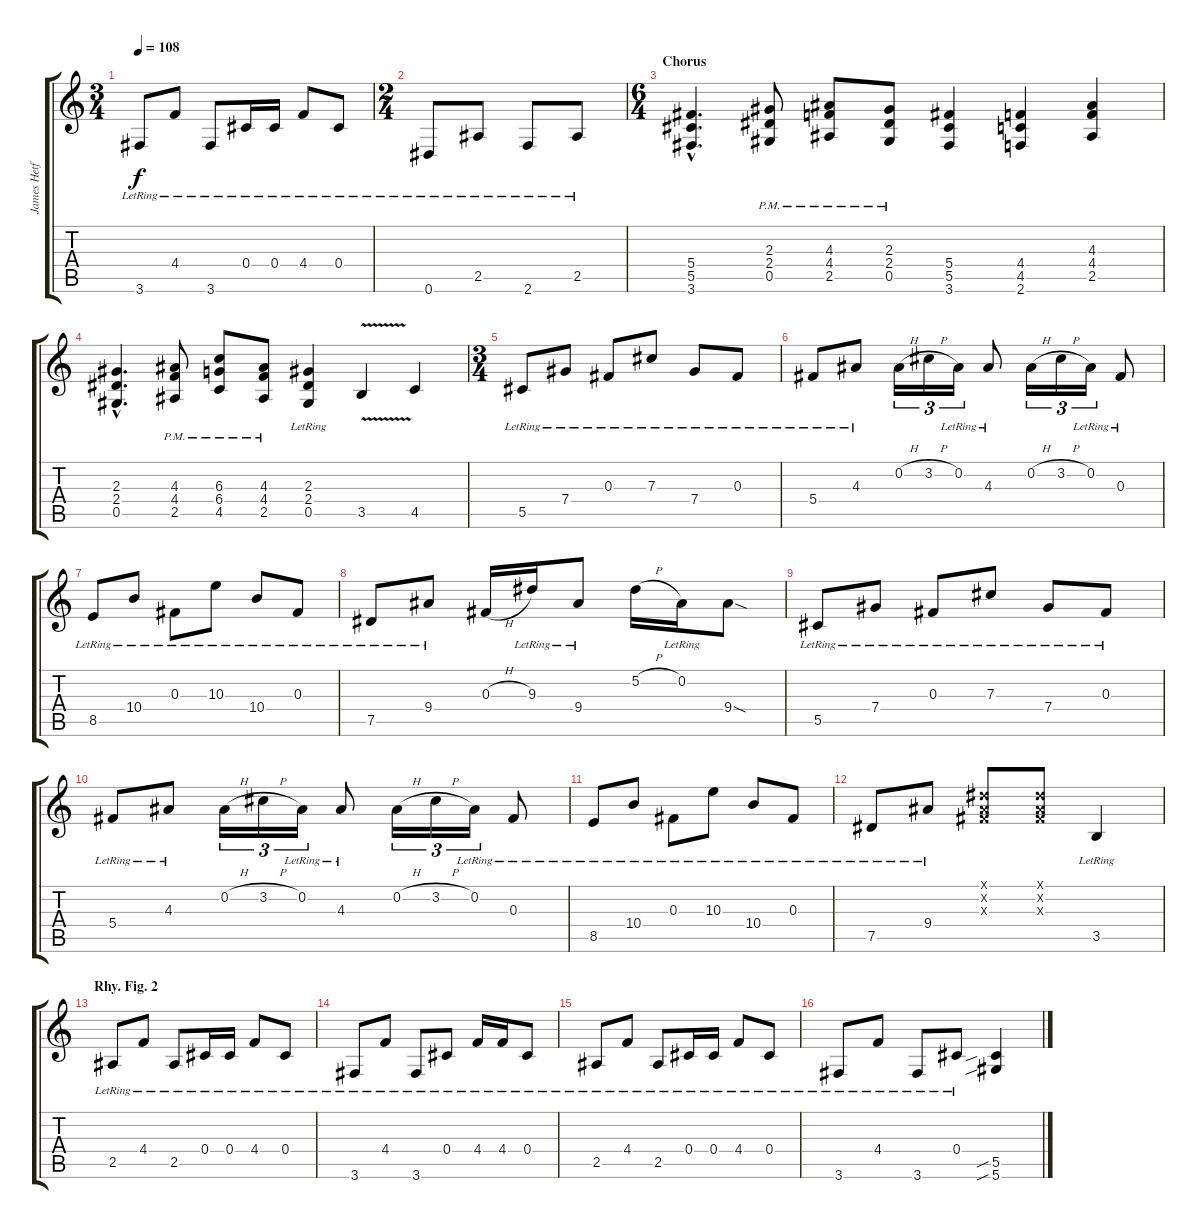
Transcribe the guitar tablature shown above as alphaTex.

\track ("James Hetfield (Guitar)" "James Hetf") {instrument electricguitarclean}
\staff {score tabs}
\tuning (Eb4 Bb3 Gb3 Db3 Ab2 Eb2) {hide}
\ts (3 4)
\tempo 108
\clef g2
\ks c
3.6{lr}.8{dy f} 4.4{lr}.8 3.6{lr}.8 0.4{lr}.16 0.4{lr}.16 4.4{lr}.8 0.4{lr}.8 |
\ts (2 4)
0.6{lr}.8 2.5{lr}.8 2.6{lr}.8 2.5{lr}.8 |
\ts (6 4)
\section ("" "Chorus")
(5.4{hac} 5.5{hac} 3.6{hac}).4{d instrument distortionguitar} (2.3{pm} 2.4{pm} 0.5{pm}).8 (4.3{pm} 4.4{pm} 2.5{pm}).8 (2.3{pm} 2.4{pm} 0.5{pm}).8 (5.4 5.5 3.6).4 (4.4 4.5 2.6).4 (4.3 4.4 2.5).4 |
(2.3{hac} 2.4{hac} 0.5{hac}).4{d} (4.3{pm} 4.4{pm} 2.5{pm}).8 (6.3{pm} 6.4{pm} 4.5{pm}).8 (4.3{pm} 4.4{pm} 2.5{pm}).8 (2.3{lr} 2.4{lr} 0.5{lr}).4 3.5{v}.4 4.5.4 |
\ts (3 4)
5.5{lr}.8{instrument electricguitarclean} 7.4{lr}.8 0.3{lr}.8 7.3{lr}.8 7.4{lr}.8 0.3{lr}.8 |
5.4{lr}.8 4.3{lr}.8 0.2{h}.16{tu (3 2)} 3.2{h}.16{tu (3 2)} 0.2{lr}.16{tu (3 2)} 4.3{lr}.8 0.2{h}.16{tu (3 2)} 3.2{h}.16{tu (3 2)} 0.2{lr}.16{tu (3 2)} 0.3{lr}.8 |
8.5{lr}.8 10.4{lr}.8 0.3{lr}.8 10.3{lr}.8 10.4{lr}.8 0.3{lr}.8 |
7.5{lr}.8 9.4{lr}.8 0.3{h}.16 9.3{lr}.16 9.4{lr}.8 5.2{h}.16 0.2{lr}.16 9.4{sod}.8 |
5.5{lr}.8 7.4{lr}.8 0.3{lr}.8 7.3{lr}.8 7.4{lr}.8 0.3{lr}.8 |
5.4{lr}.8 4.3{lr}.8 0.2{h}.16{tu (3 2)} 3.2{h}.16{tu (3 2)} 0.2{lr}.16{tu (3 2)} 4.3{lr}.8 0.2{h}.16{tu (3 2)} 3.2{h}.16{tu (3 2)} 0.2{lr}.16{tu (3 2)} 0.3{lr}.8 |
8.5{lr}.8 10.4{lr}.8 0.3{lr}.8 10.3{lr}.8 10.4{lr}.8 0.3{lr}.8 |
7.5{lr}.8 9.4{lr}.8 (0.1{x} 0.2{x} 0.3{x}).8 (0.1{x} 0.2{x} 0.3{x}).8 3.5{lr}.4 |
\section ("" "Rhy. Fig. 2")
2.5{lr}.8 4.4{lr}.8 2.5{lr}.8 0.4{lr}.16 0.4{lr}.16 4.4{lr}.8 0.4{lr}.8 |
3.6{lr}.8 4.4{lr}.8 3.6{lr}.8 0.4{lr}.8 4.4{lr}.16 4.4{lr}.16 0.4{lr}.8 |
2.5{lr}.8 4.4{lr}.8 2.5{lr}.8 0.4{lr}.16 0.4{lr}.16 4.4{lr}.8 0.4{lr}.8 |
3.6{lr}.8 4.4{lr}.8 3.6{lr}.8 0.4{lr}.8 (5.5{sib} 5.6{sib}).4
